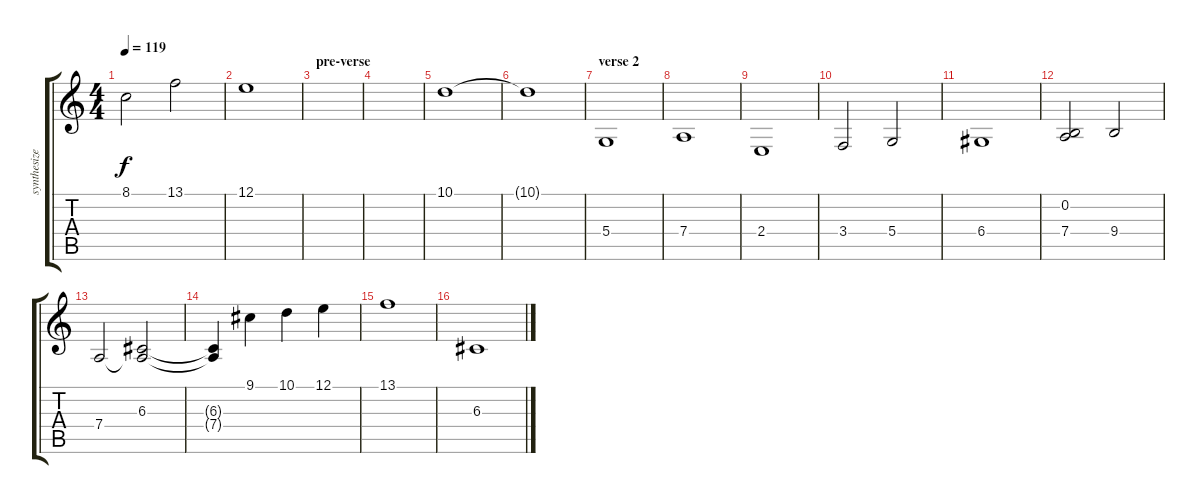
\track ("synthesizer" "synthesize") {instrument tremolostrings}
\staff {score tabs}
\tuning (E4 B3 G3 D3 A2 E2) {hide}
\ts (4 4)
\tempo 119
\clef g2
\ks c
8.1.2{dy f} 13.1.2 |
12.1.1 |
\section ("" "pre-verse")
|
|
10.1.1 |
10.1{t}.1 |
\section ("" "verse 2")
5.4.1 |
7.4.1 |
2.4.1 |
3.4.2 5.4.2 |
6.4.1 |
(0.2 7.4).2 9.4.2 |
7.4.2 (6.3 7.4{t}).2 |
(6.3{t} 7.4{t}).4 9.1.4 10.1.4 12.1.4 |
13.1.1 |
6.3.1
